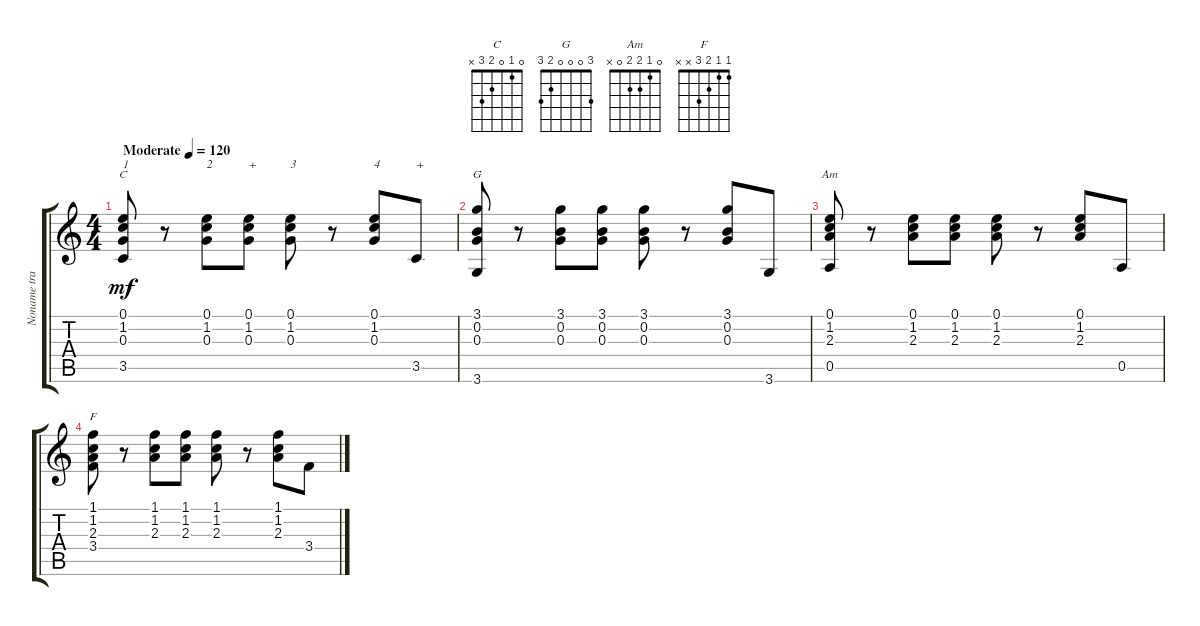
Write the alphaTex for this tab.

\track ("Noname track" "Noname tra") {instrument acousticguitarnylon}
\staff {score tabs}
\tuning (E4 B3 G3 D3 A2 E2) {hide}
\chord ("C" 0 1 0 2 3 x)
\chord ("G" 3 0 0 0 2 3)
\chord ("Am" 0 1 2 2 0 x)
\chord ("F" 1 1 2 3 x x)
\ts (4 4)
\tempo (120 "Moderate")
\clef g2
\ks c
(0.1 1.2 0.3 3.5).8{ch "C" txt "1" dy mf instrument acousticguitarnylon} r.8 (0.1 1.2 0.3).8{txt "2"} (0.1 1.2 0.3).8{txt "+"} (0.1 1.2 0.3).8{txt "3"} r.8 (0.1 1.2 0.3).8{txt "4"} 3.5.8{txt "+"} |
(3.1 0.2 0.3 3.6).8{ch "G"} r.8 (3.1 0.2 0.3).8 (3.1 0.2 0.3).8 (3.1 0.2 0.3).8 r.8 (3.1 0.2 0.3).8 3.6.8 |
(0.1 1.2 2.3 0.5).8{ch "Am"} r.8 (0.1 1.2 2.3).8 (0.1 1.2 2.3).8 (0.1 1.2 2.3).8 r.8 (0.1 1.2 2.3).8 0.5.8 |
(1.1 1.2 2.3 3.4).8{ch "F"} r.8 (1.1 1.2 2.3).8 (1.1 1.2 2.3).8 (1.1 1.2 2.3).8 r.8 (1.1 1.2 2.3).8 3.4.8
